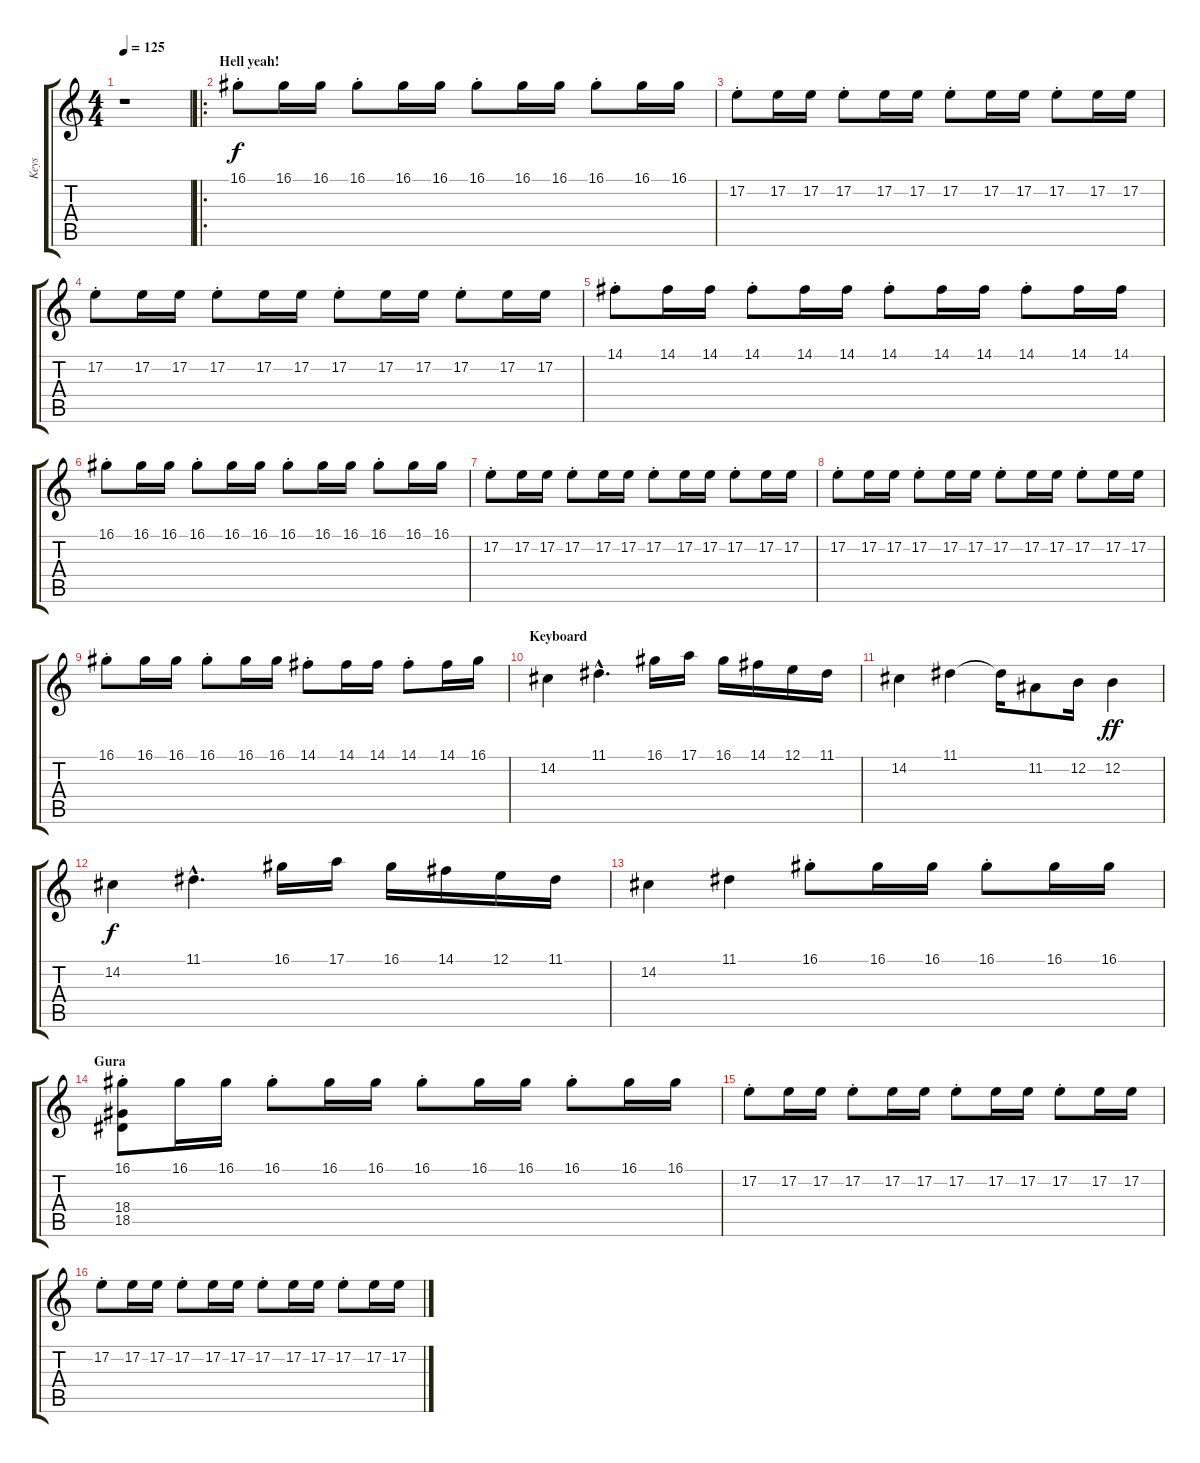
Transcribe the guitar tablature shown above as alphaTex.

\track ("Keys" "Keys") {instrument reedorgan}
\staff {score tabs}
\tuning (E4 B3 G3 D3 A2 E2) {hide}
\ts (4 4)
\tempo 125
\clef g2
\ks c
r.1{dy f instrument reedorgan} |
\ro
\section ("" "Hell yeah!")
16.1{st}.8{volume 10 instrument reedorgan} 16.1.16 16.1.16 16.1{st}.8 16.1.16 16.1.16 16.1{st}.8 16.1.16 16.1.16 16.1{st}.8 16.1.16 16.1.16 |
17.2{st}.8 17.2.16 17.2.16 17.2{st}.8 17.2.16 17.2.16 17.2{st}.8 17.2.16 17.2.16 17.2{st}.8 17.2.16 17.2.16 |
17.2{st}.8 17.2.16 17.2.16 17.2{st}.8 17.2.16 17.2.16 17.2{st}.8 17.2.16 17.2.16 17.2{st}.8 17.2.16 17.2.16 |
14.1{st}.8 14.1.16 14.1.16 14.1{st}.8 14.1.16 14.1.16 14.1{st}.8 14.1.16 14.1.16 14.1{st}.8 14.1.16 14.1.16 |
16.1{st}.8 16.1.16 16.1.16 16.1{st}.8 16.1.16 16.1.16 16.1{st}.8 16.1.16 16.1.16 16.1{st}.8 16.1.16 16.1.16 |
17.2{st}.8 17.2.16 17.2.16 17.2{st}.8 17.2.16 17.2.16 17.2{st}.8 17.2.16 17.2.16 17.2{st}.8 17.2.16 17.2.16 |
17.2{st}.8 17.2.16 17.2.16 17.2{st}.8 17.2.16 17.2.16 17.2{st}.8 17.2.16 17.2.16 17.2{st}.8 17.2.16 17.2.16 |
16.1{st}.8 16.1.16 16.1.16 16.1{st}.8 16.1.16 16.1.16 14.1{st}.8 14.1.16 14.1.16 14.1{st}.8 14.1.16 16.1.16 |
\section ("" "Keyboard")
14.2.4{volume 13 instrument lead2sawtooth} 11.1{hac}.4{d} 16.1.16 17.1.16 16.1.16 14.1.16 12.1.16 11.1.16 |
14.2.4 11.1.4 11.1{t}.16 11.2.8 12.2.16 12.2.4{dy ff} |
14.2.4{dy f} 11.1{hac}.4{d} 16.1.16 17.1.16 16.1.16 14.1.16 12.1.16 11.1.16 |
14.2.4 11.1.4 16.1{st}.8 16.1.16 16.1.16 16.1{st}.8 16.1.16 16.1.16 |
\section ("" "Gura")
(16.1{st} 18.4 18.5).8 16.1.16{volume 10 instrument reedorgan} 16.1.16 16.1{st}.8 16.1.16 16.1.16 16.1{st}.8 16.1.16 16.1.16 16.1{st}.8 16.1.16 16.1.16 |
17.2{st}.8 17.2.16 17.2.16 17.2{st}.8 17.2.16 17.2.16 17.2{st}.8 17.2.16 17.2.16 17.2{st}.8 17.2.16 17.2.16 |
17.2{st}.8 17.2.16 17.2.16 17.2{st}.8 17.2.16 17.2.16 17.2{st}.8 17.2.16 17.2.16 17.2{st}.8 17.2.16 17.2.16
